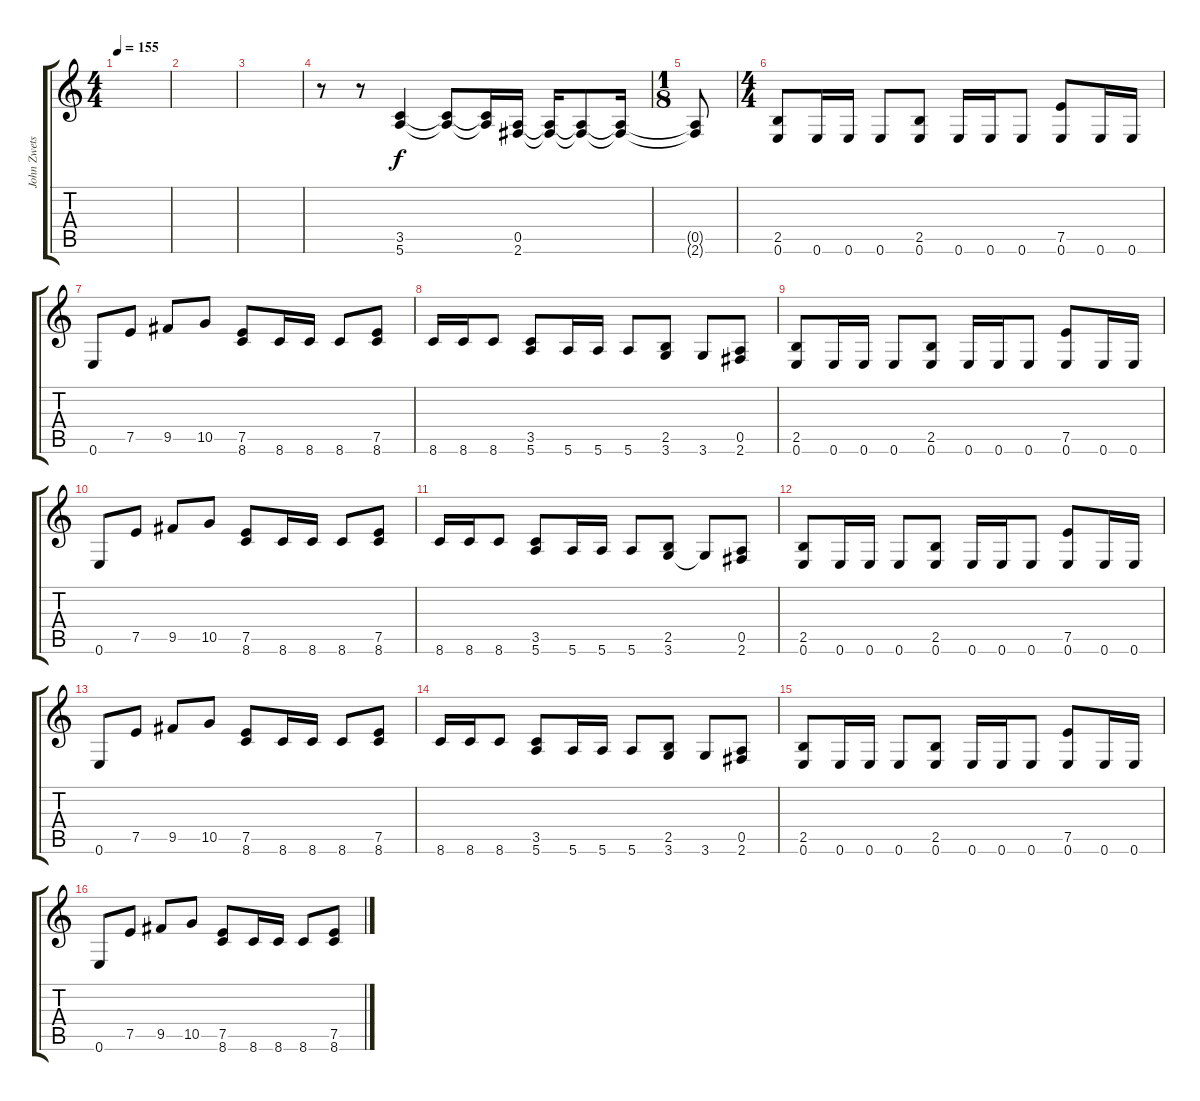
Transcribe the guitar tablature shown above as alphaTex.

\track ("John Zwetsloot (Rhythme)" "John Zwets") {instrument overdrivenguitar}
\staff {score tabs}
\tuning (E4 B3 G3 D3 A2 E2) {hide}
\ts (4 4)
\tempo 155
\clef g2
\ks c
|
|
|
r.8 r.8 (3.5 5.6).4{volume 16} (3.5{t} 5.6{t}).8 (3.5{t} 5.6{t}).16 (0.5 2.6).16 (0.5{t} 2.6{t}).16 (0.5{t} 2.6{t}).8 (0.5{t} 2.6{t}).16 |
\ts (1 8)
(0.5{t} 2.6{t}).8 |
\ts (4 4)
(2.5 0.6).8 0.6.16 0.6.16 0.6.8 (2.5 0.6).8 0.6.16 0.6.16 0.6.8 (7.5 0.6).8 0.6.16 0.6.16 |
0.6.8 7.5.8 9.5.8 10.5.8 (7.5 8.6).8 8.6.16 8.6.16 8.6.8 (7.5 8.6).8 |
8.6.16 8.6.16 8.6.8 (3.5 5.6).8 5.6.16 5.6.16 5.6.8 (2.5 3.6).8 3.6.8 (0.5 2.6).8 |
(2.5 0.6).8 0.6.16 0.6.16 0.6.8 (2.5 0.6).8 0.6.16 0.6.16 0.6.8 (7.5 0.6).8 0.6.16 0.6.16 |
0.6.8 7.5.8 9.5.8 10.5.8 (7.5 8.6).8 8.6.16 8.6.16 8.6.8 (7.5 8.6).8 |
8.6.16 8.6.16 8.6.8 (3.5 5.6).8 5.6.16 5.6.16 5.6.8 (2.5 3.6).8 3.6{t}.8 (0.5 2.6).8 |
(2.5 0.6).8 0.6.16 0.6.16 0.6.8 (2.5 0.6).8 0.6.16 0.6.16 0.6.8 (7.5 0.6).8 0.6.16 0.6.16 |
0.6.8 7.5.8 9.5.8 10.5.8 (7.5 8.6).8 8.6.16 8.6.16 8.6.8 (7.5 8.6).8 |
8.6.16 8.6.16 8.6.8 (3.5 5.6).8 5.6.16 5.6.16 5.6.8 (2.5 3.6).8 3.6.8 (0.5 2.6).8 |
(2.5 0.6).8 0.6.16 0.6.16 0.6.8 (2.5 0.6).8 0.6.16 0.6.16 0.6.8 (7.5 0.6).8 0.6.16 0.6.16 |
0.6.8 7.5.8 9.5.8 10.5.8 (7.5 8.6).8 8.6.16 8.6.16 8.6.8 (7.5 8.6).8
